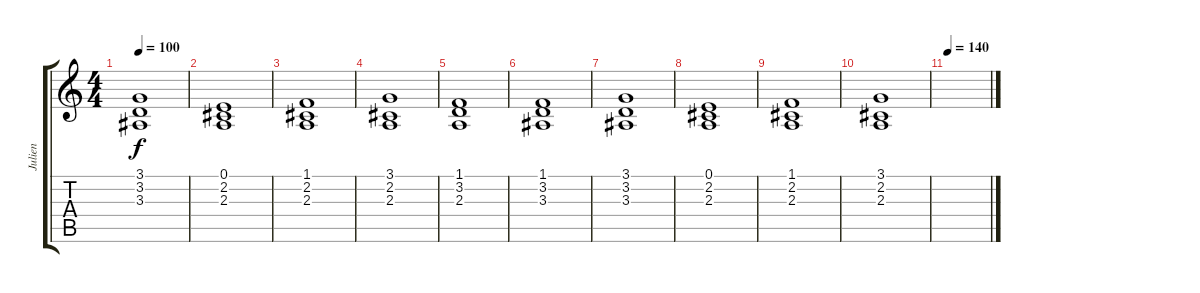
\track ("Julien" "Julien") {instrument drawbarorgan}
\staff {score tabs}
\tuning (E4 B3 G3 D3 A2 D2) {hide}
\ts (4 4)
\tempo 100
\clef g2
\ks c
(3.1 3.2 3.3).1{dy f} |
(0.1 2.2 2.3).1 |
(1.1 2.2 2.3).1 |
(3.1 2.2 2.3).1 |
(1.1 3.2 2.3).1 |
(1.1 3.2 3.3).1 |
(3.1 3.2 3.3).1 |
(0.1 2.2 2.3).1 |
(1.1 2.2 2.3).1 |
(3.1 2.2 2.3).1 |
\tempo 140
